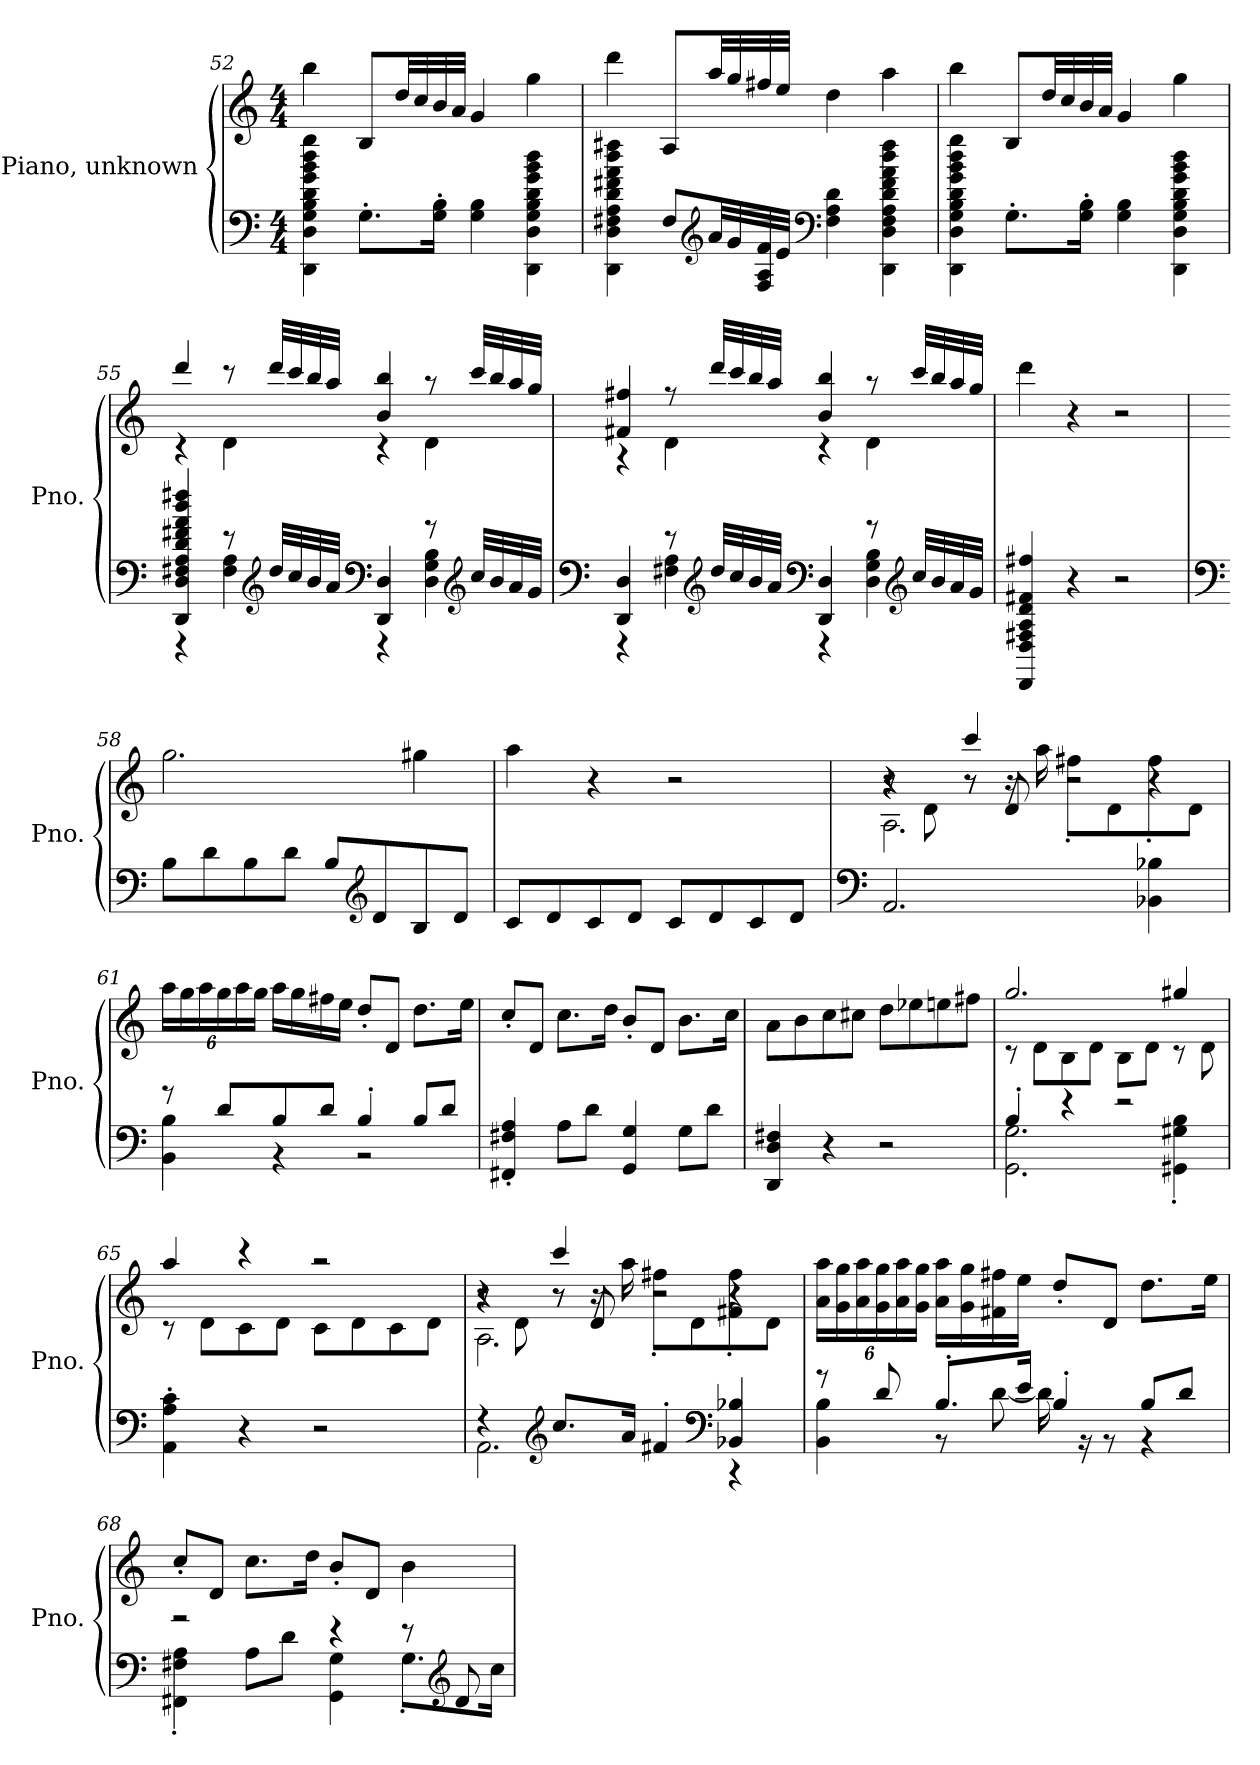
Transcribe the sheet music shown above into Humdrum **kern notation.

**kern	**kern
*part1	*part1
*staff2	*staff1
*I"Piano, unknown	*
*I'Pno.	*
*clefF4	*clefG2
*k[]	*k[]
*M4/4	*M4/4
=52	=52
4DD\ 4D\ 4G\ 4B\ 4d\ 4g\ 4b\ 4dd\ 4gg\	4bb\
8.G'\L	8B/L
.	32dd/LL
.	32cc/
16G\' 16B\'Jk	32b/
.	32a/JJJ
4G\ 4B\	4g/
4DD\ 4D\ 4G\ 4B\ 4d\ 4g\ 4b\ 4dd\	4gg\
!!LO:LB:g=z
=53	=53
4DD\ 4D\ 4F#X\ 4A\ 4d\ 4f#X\ 4a\ 4dd\ 4ff#X\	4ddd\
8F#/L	8A/L
*clefG2	*
32a/LL	32aa/LL
32g/	32gg/
32F#/ 32A/ 32f#/	32ff#X/
32e/JJJ	32ee/JJJ
*clefF4	*
4F#\ 4A\ 4d\	4dd\
4DD\ 4D\ 4F#\ 4A\ 4d\ 4f#\ 4a\ 4dd\ 4ff#\	4aa\
=54	=54
4DD\ 4D\ 4G\ 4B\ 4d\ 4g\ 4b\ 4dd\ 4gg\	4bb\
8.G'\L	8B/L
.	32dd/LL
.	32cc/
16G\' 16B\'Jk	32b/
.	32a/JJJ
4G\ 4B\	4g/
4DD\ 4D\ 4G\ 4B\ 4d\ 4g\ 4b\ 4dd\	4gg\
=55	=55
*^	*^
4DD/ 4D/ 4F#X/ 4A/ 4d/ 4f#X/ 4a/ 4dd/ 4ff#X/	4r	4ddd/	4r
8r	4F#\ 4A\	8r	4d\
*clefG2	*	*	*
32dd/LLL	.	32ddd/LLL	.
32cc/	.	32ccc/	.
32b/	.	32bb/	.
32a/JJJ	.	32aa/JJJ	.
*clefF4	*	*	*
4DD/ 4D/	4r	4b/ 4bb/	4r
8r	4D\ 4G\ 4B\	8r	4d\
*clefG2	*	*	*
32cc/LLL	.	32ccc/LLL	.
32b/	.	32bb/	.
32a/	.	32aa/	.
32g/JJJ	.	32gg/JJJ	.
!!LO:LB:g=z	!!
=56	=56	=56	=56
*clefF4	*	*	*
4DD/ 4D/	4r	4f#X/ 4ff#X/	4r
8r	4F#X\ 4A\	8r	4d\
*clefG2	*	*	*
32dd/LLL	.	32ddd/LLL	.
32cc/	.	32ccc/	.
32b/	.	32bb/	.
32a/JJJ	.	32aa/JJJ	.
*clefF4	*	*	*
4DD/ 4D/	4r	4b/ 4bb/	4r
8r	4D\ 4G\ 4B\	8r	4d\
*clefG2	*	*	*
32cc/LLL	.	32ccc/LLL	.
32b/	.	32bb/	.
32a/	.	32aa/	.
32g/JJJ	.	32gg/JJJ	.
*v	*v	*	*
*	*v	*v
=57	=57
4DD/ 4D/ 4F#X/ 4A/ 4d/ 4f#X/ 4ff#X/	4ddd\
4r	4r
2r	2r
=58	=58
*clefF4	*
8B\L	2.gg\
8d\	.
8B\	.
8d\J	.
8B/L	.
*clefG2	*
8d/	.
8B/	4gg#X\
8d/J	.
=59	=59
8c/L	4aa\
8d/	.
8c/	4r
8d/J	.
8c/L	2r
8d/	.
8c/	.
8d/J	.
!!LO:LB:g=z
=60	=60
*clefF4	*
*	*^
*	*	*^
*	*	*	*^
2.AA/	4r	8r	4r	2.A\
.	.	8d\	.	.
.	4ccc/	8r	8r	.
.	.	16r	8d/	.
.	.	16aa\	.	.
.	2r	8ff#X'\L	2r	.
.	.	8d\	.	.
4BB-X\ 4B-X\	.	8ff#'\	.	4r
.	.	8d\J	.	.
*	*v	*v	*v	*v
=61	=61
*^	*
*	*	*Xbrackettup
8r	4BB\ 4B\	24aa\LL
.	.	24gg\
.	.	24aa\
8d/L	.	24gg\
.	.	24aa\
.	.	24gg\JJ
8B/	4r	16aa\LL
.	.	16gg\
8d/J	.	16ff#X\
.	.	16ee\JJ
4B'/	2r	8dd'/L
.	.	8d/J
8B/L	.	8.dd\L
8d/J	.	.
.	.	16ee\Jk
*v	*v	*
=62	=62
4FF#X/' 4F#X/' 4A/'	8cc'/L
.	8d/J
8A\L	8.cc\L
8d\J	.
.	16dd\Jk
4GG/ 4G/	8b'/L
.	8d/J
8G\L	8.b\L
8d\J	.
.	16cc\Jk
!!LO:LB:g=z
=63	=63
4DD/ 4D/ 4F#X/	8a\L
.	8b\
4r	8cc\
.	8cc#X\J
2r	8dd\L
.	8ee-X\
.	8een\
.	8ff#X\J
=64	=64
*^	*^
4B'/	2.GG\ 2.G\	2.gg/	8r
.	.	.	8d\L
4r	.	.	8B\
.	.	.	8d\J
2r	.	.	8B\L
.	.	.	8d\J
.	4GG#X\' 4G#X\' 4B\'	4gg#X/	8r
.	.	.	8d\
*v	*v	*	*
=65	=65	=65
4AA\' 4A\' 4c\'	4aa/	8r
.	.	8d\L
4r	4r	8c\
.	.	8d\J
2r	2r	8c\L
.	.	8d\
.	.	8c\
.	.	8d\J
=66	=66	=66
*^	*^	*^
4r	2.AA\	4r	8r	4r	2.A\
.	.	.	8d\	.	.
*clefG2	*	*	*	*	*
8.cc/L	.	4ccc/	8r	8r	.
.	.	.	16r	8d/	.
16a/Jk	.	.	16aa\	.	.
4f#X'/	.	2r	8ff#X'\L	2r	.
.	.	.	8d\	.	.
*clefF4	*	*	*	*	*
4BB-X/ 4B-X/	4r	.	8f#X\' 8ff#\'	.	4r
.	.	.	8d\J	.	.
*	*	*v	*v	*v	*v
!!LO:LB:g=z
=67	=67	=67
8r	4BB\ 4B\	24a\ 24aa\LL
.	.	24g\ 24gg\
.	.	24a\ 24aa\
8d/	.	24g\ 24gg\
.	.	24a\ 24aa\
.	.	24g\ 24gg\JJ
8.B'/L	8r	16a\ 16aa\LL
.	.	16g\ 16gg\
.	[8d\	16f#X\ 16ff#X\
16e/Jk	.	16ee\JJ
4B'/	16d\]	8dd'/L
.	16r	.
.	8r	8d/J
8B/L	4r	8.dd\L
8d/J	.	.
.	.	16ee\Jk
=68	=68	=68
2r	4FF#X\' 4F#X\' 4A\'	8cc'/L
.	.	8d/J
.	8A\L	8.cc\L
.	8d\J	.
.	.	16dd\Jk
4r	4GG\ 4G\	8b'/L
.	.	8d/J
8r	8.G'\L	4b\
*clefG2	*	*
8d/	.	.
.	16cc\Jk	.
*v	*v	*
=	=
*-	*-
